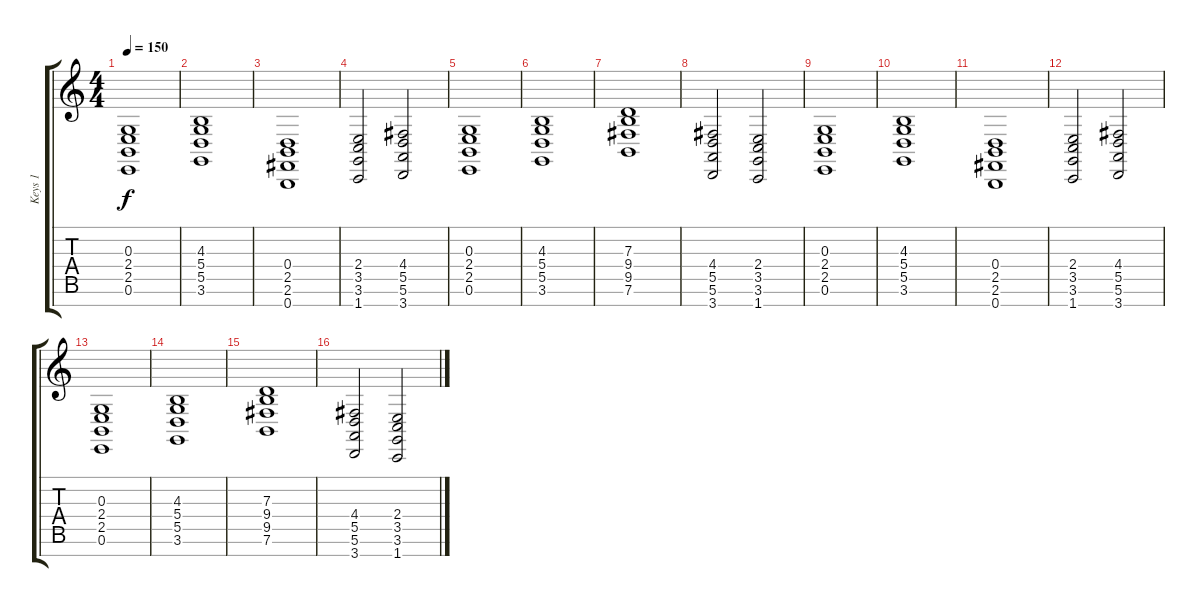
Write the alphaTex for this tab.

\track ("Keys 1" "Keys 1") {instrument stringensemble1}
\staff {score tabs}
\tuning (E4 B3 G3 D3 A2 E2 B1) {hide}
\ts (4 4)
\tempo 150
\clef g2
\ks c
(0.3 2.4 2.5 0.6).1{dy f} |
(4.3 5.4 5.5 3.6).1 |
(0.4 2.5 2.6 0.7).1 |
(2.4 3.5 3.6 1.7).2 (4.4 5.5 5.6 3.7).2 |
(0.3 2.4 2.5 0.6).1 |
(4.3 5.4 5.5 3.6).1 |
(7.3 9.4 9.5 7.6).1 |
(4.4 5.5 5.6 3.7).2 (2.4 3.5 3.6 1.7).2 |
(0.3 2.4 2.5 0.6).1 |
(4.3 5.4 5.5 3.6).1 |
(0.4 2.5 2.6 0.7).1 |
(2.4 3.5 3.6 1.7).2 (4.4 5.5 5.6 3.7).2 |
(0.3 2.4 2.5 0.6).1 |
(4.3 5.4 5.5 3.6).1 |
(7.3 9.4 9.5 7.6).1 |
(4.4 5.5 5.6 3.7).2 (2.4 3.5 3.6 1.7).2
